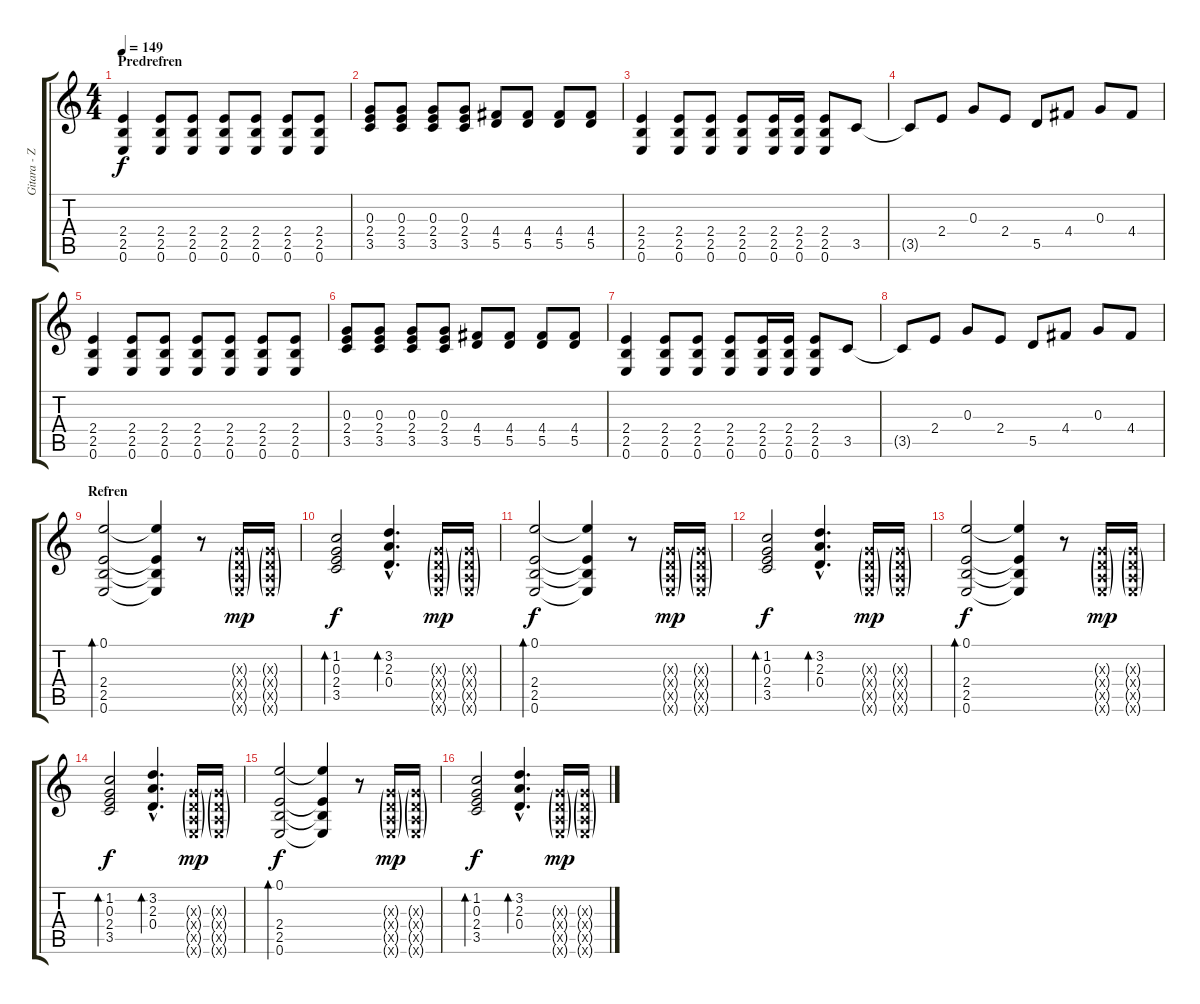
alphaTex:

\track ("Gitara - Zvonko Djukic Djule" "Gitara - Z") {instrument electricguitarclean}
\staff {score tabs}
\tuning (E4 B3 G3 D3 A2 E2) {hide}
\ts (4 4)
\section ("" "Predrefren")
\tempo 149
\clef g2
\ks c
(2.4 2.5 0.6).4{dy f volume 12 instrument electricguitarmuted} (2.4 2.5 0.6).8 (2.4 2.5 0.6).8 (2.4 2.5 0.6).8 (2.4 2.5 0.6).8 (2.4 2.5 0.6).8 (2.4 2.5 0.6).8 |
(0.3 2.4 3.5).8 (0.3 2.4 3.5).8 (0.3 2.4 3.5).8 (0.3 2.4 3.5).8 (4.4 5.5).8 (4.4 5.5).8 (4.4 5.5).8 (4.4 5.5).8 |
(2.4 2.5 0.6).4{volume 10 instrument electricguitarmuted} (2.4 2.5 0.6).8 (2.4 2.5 0.6).8 (2.4 2.5 0.6).8 (2.4 2.5 0.6).16 (2.4 2.5 0.6).16 (2.4 2.5 0.6).8 3.5.8{volume 13 instrument electricguitarclean} |
3.5{t}.8 2.4.8 0.3.8 2.4.8 5.5.8 4.4.8 0.3.8 4.4.8 |
(2.4 2.5 0.6).4{volume 12 instrument electricguitarmuted} (2.4 2.5 0.6).8 (2.4 2.5 0.6).8 (2.4 2.5 0.6).8 (2.4 2.5 0.6).8 (2.4 2.5 0.6).8 (2.4 2.5 0.6).8 |
(0.3 2.4 3.5).8 (0.3 2.4 3.5).8 (0.3 2.4 3.5).8 (0.3 2.4 3.5).8 (4.4 5.5).8 (4.4 5.5).8 (4.4 5.5).8 (4.4 5.5).8 |
(2.4 2.5 0.6).4{volume 10 instrument electricguitarmuted} (2.4 2.5 0.6).8 (2.4 2.5 0.6).8 (2.4 2.5 0.6).8 (2.4 2.5 0.6).16 (2.4 2.5 0.6).16 (2.4 2.5 0.6).8 3.5.8{volume 13 instrument electricguitarclean} |
3.5{t}.8 2.4.8 0.3.8 2.4.8 5.5.8 4.4.8 0.3.8 4.4.8 |
\section ("" "Refren")
(0.1 2.4 2.5 0.6).2{bd 120} (0.1{t} 2.4{t} 2.5{t} 0.6{t}).4 r.8 (0.3{g x} 0.4{g x} 0.5{g x} 0.6{g x}).16{dy mp} (0.3{g x} 0.4{g x} 0.5{g x} 0.6{g x}).16 |
(1.2 0.3 2.4 3.5).2{bd 120 dy f} (3.2{hac} 2.3{hac} 0.4{hac}).4{d bd 120} (0.3{g x} 0.4{g x} 0.5{g x} 0.6{g x}).16{dy mp} (0.3{g x} 0.4{g x} 0.5{g x} 0.6{g x}).16 |
(0.1 2.4 2.5 0.6).2{bd 120 dy f} (0.1{t} 2.4{t} 2.5{t} 0.6{t}).4 r.8 (0.3{g x} 0.4{g x} 0.5{g x} 0.6{g x}).16{dy mp} (0.3{g x} 0.4{g x} 0.5{g x} 0.6{g x}).16 |
(1.2 0.3 2.4 3.5).2{bd 120 dy f} (3.2{hac} 2.3{hac} 0.4{hac}).4{d bd 120} (0.3{g x} 0.4{g x} 0.5{g x} 0.6{g x}).16{dy mp} (0.3{g x} 0.4{g x} 0.5{g x} 0.6{g x}).16 |
(0.1 2.4 2.5 0.6).2{bd 120 dy f} (0.1{t} 2.4{t} 2.5{t} 0.6{t}).4 r.8 (0.3{g x} 0.4{g x} 0.5{g x} 0.6{g x}).16{dy mp} (0.3{g x} 0.4{g x} 0.5{g x} 0.6{g x}).16 |
(1.2 0.3 2.4 3.5).2{bd 120 dy f} (3.2{hac} 2.3{hac} 0.4{hac}).4{d bd 120} (0.3{g x} 0.4{g x} 0.5{g x} 0.6{g x}).16{dy mp} (0.3{g x} 0.4{g x} 0.5{g x} 0.6{g x}).16 |
(0.1 2.4 2.5 0.6).2{bd 120 dy f} (0.1{t} 2.4{t} 2.5{t} 0.6{t}).4 r.8 (0.3{g x} 0.4{g x} 0.5{g x} 0.6{g x}).16{dy mp} (0.3{g x} 0.4{g x} 0.5{g x} 0.6{g x}).16 |
(1.2 0.3 2.4 3.5).2{bd 120 dy f} (3.2{hac} 2.3{hac} 0.4{hac}).4{d bd 120} (0.3{g x} 0.4{g x} 0.5{g x} 0.6{g x}).16{dy mp} (0.3{g x} 0.4{g x} 0.5{g x} 0.6{g x}).16
